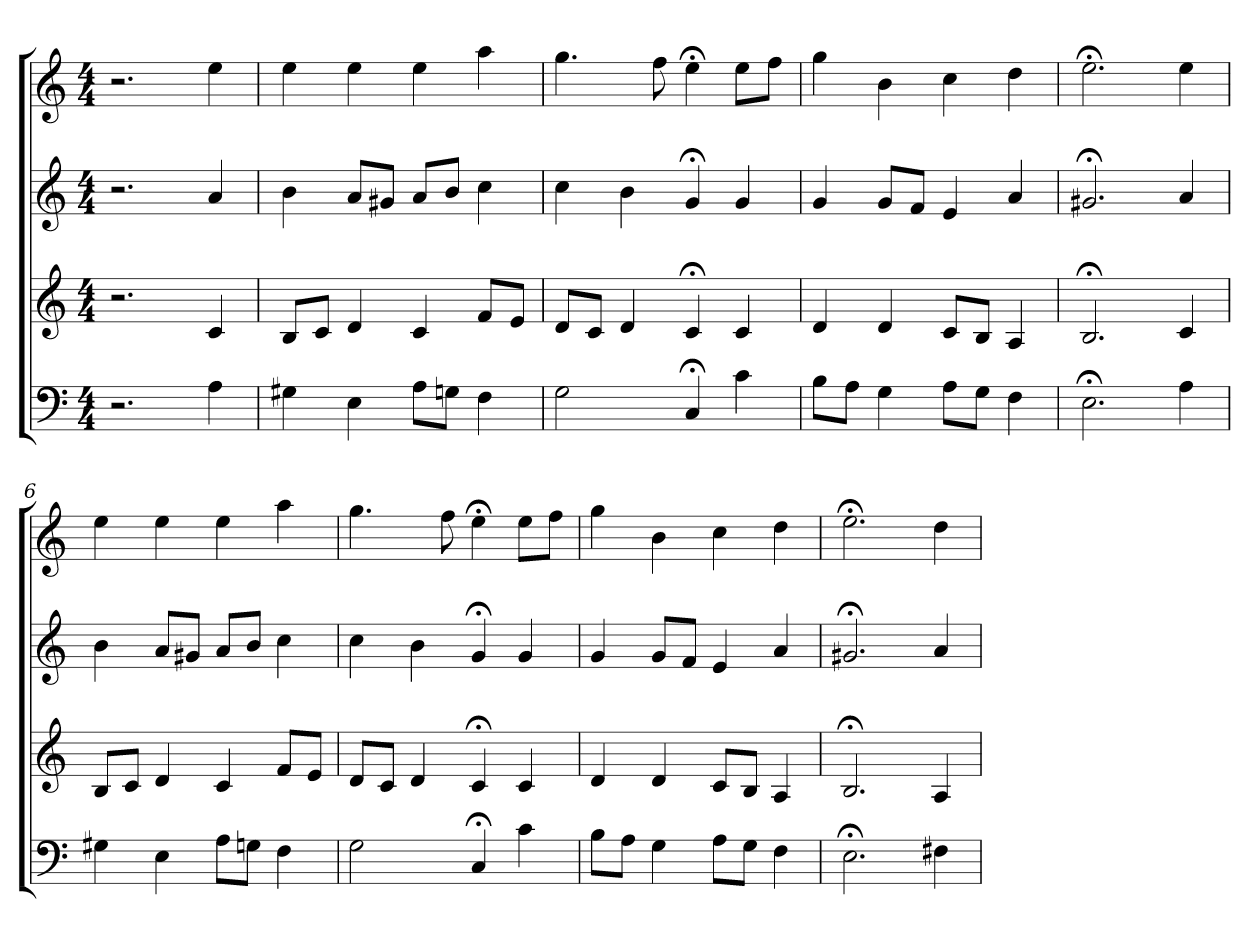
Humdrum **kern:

**kern	**kern	**kern	**kern
*part4	*part3	*part2	*part1
*staff4	*staff3	*staff2	*staff1
*clefF4	*clefG2	*clefG2	*clefG2
*k[]	*k[]	*k[]	*k[]
*C:	*C:	*C:	*a:
*M4/4	*M4/4	*M4/4	*M4/4
=1	=1	=1	=1
2.r	2.r	2.r	2.r
4A	4c	4a	4ee
=2	=2	=2	=2
4G#X	8B/L	4b	4ee
.	8c/J	.	.
4E	4d	8a/L	4ee
.	.	8g#X/J	.
8A\L	4c	8a/L	4ee
8Gn\J	.	8b/J	.
4F	8f/L	4cc	4aa
.	8e/J	.	.
=3	=3	=3	=3
2G	8d/L	4cc	4.gg
.	8c/J	.	.
.	4d	4b	.
.	.	.	8ff
4C;<	4c;<	4g;<	4ee;<
4c	4c	4g	8ee\L
.	.	.	8ff\J
=4	=4	=4	=4
8B\L	4d	4g	4gg
8A\J	.	.	.
4G	4d	8g/L	4b
.	.	8f/J	.
8A\L	8c/L	4e	4cc
8G\J	8B/J	.	.
4F	4A	4a	4dd
=5	=5	=5	=5
2.E;<	2.B;<	2.g#X;<	2.ee;<
4A	4c	4a	4ee
=6	=6	=6	=6
4G#X	8B/L	4b	4ee
.	8c/J	.	.
4E	4d	8a/L	4ee
.	.	8g#X/J	.
8A\L	4c	8a/L	4ee
8Gn\J	.	8b/J	.
4F	8f/L	4cc	4aa
.	8e/J	.	.
=7	=7	=7	=7
2G	8d/L	4cc	4.gg
.	8c/J	.	.
.	4d	4b	.
.	.	.	8ff
4C;<	4c;<	4g;<	4ee;<
4c	4c	4g	8ee\L
.	.	.	8ff\J
=8	=8	=8	=8
8B\L	4d	4g	4gg
8A\J	.	.	.
4G	4d	8g/L	4b
.	.	8f/J	.
8A\L	8c/L	4e	4cc
8G\J	8B/J	.	.
4F	4A	4a	4dd
=9	=9	=9	=9
2.E;<	2.B;<	2.g#X;<	2.ee;<
4F#X	4A	4a	4dd
=	=	=	=
*-	*-	*-	*-
